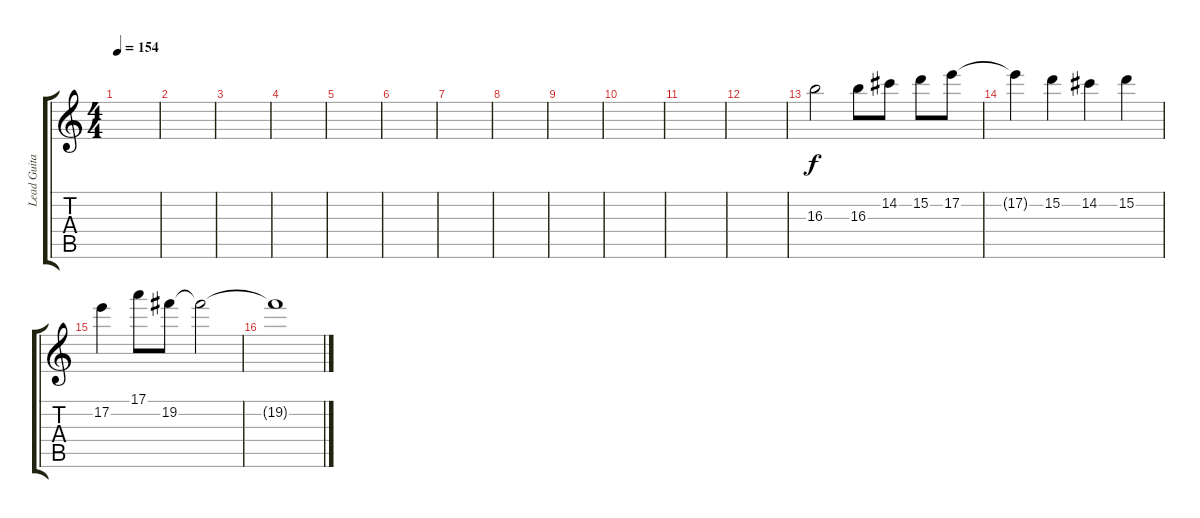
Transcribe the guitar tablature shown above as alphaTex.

\track ("Lead Guitar 2" "Lead Guita") {instrument overdrivenguitar}
\staff {score tabs}
\tuning (E4 B3 G3 D3 A2 E2) {hide}
\ts (4 4)
\tempo 154
\clef g2
\ks c
|
|
|
|
\section ("" "")
|
|
|
|
|
|
|
|
\section ("" "")
16.3.2 16.3.8 14.2.8 15.2.8 17.2.8 |
17.2{t}.4 15.2.4 14.2.4 15.2.4 |
17.2.4 17.1.8 19.2.8 19.2{t}.2 |
19.2{t}.1
